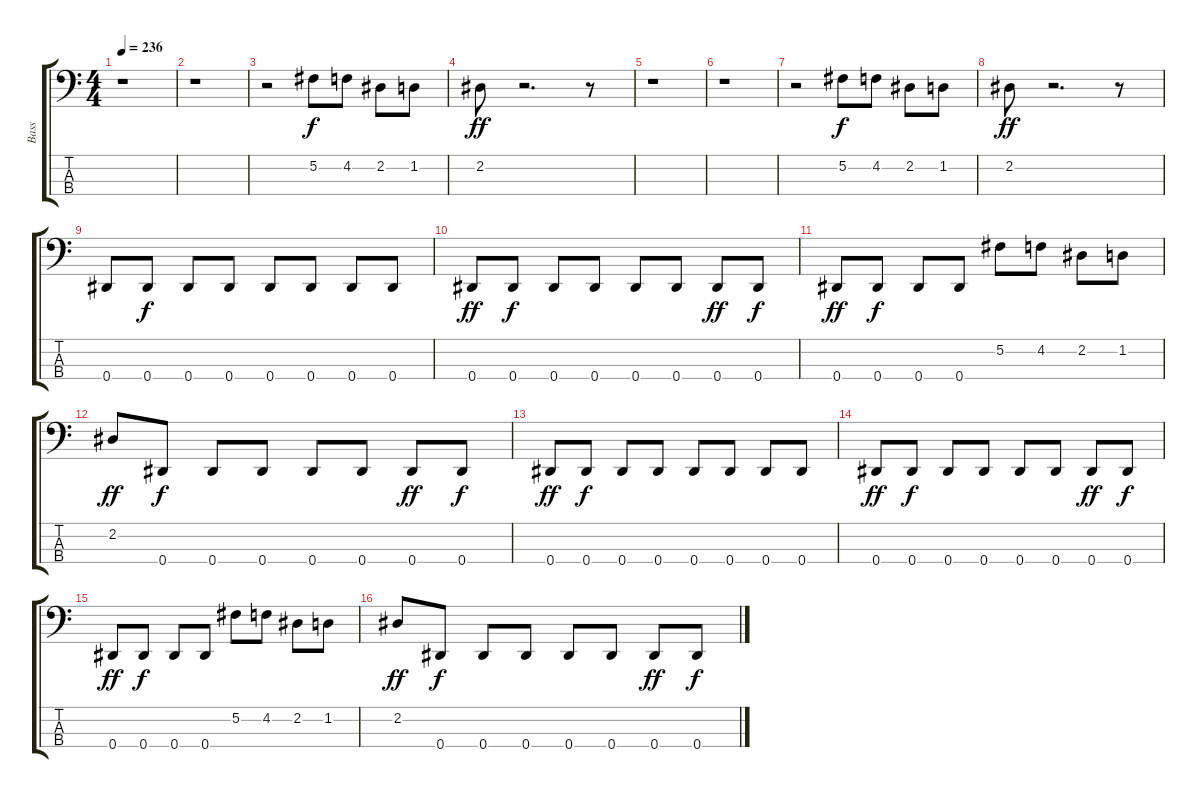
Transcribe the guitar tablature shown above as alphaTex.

\track ("Bass" "Bass") {instrument electricbasspick}
\staff {score tabs}
\tuning (Gb2 Db2 Ab1 Eb1) {hide}
\ts (4 4)
\tempo 236
\clef f4
\ks c
r.1{dy f instrument electricbasspick} |
r.1 |
r.2 5.2.8 4.2.8 2.2.8 1.2.8 |
2.2.8{dy ff} r.2{d} r.8 |
r.1 |
r.1 |
r.2 5.2.8{dy f} 4.2.8 2.2.8 1.2.8 |
2.2.8{dy ff} r.2{d} r.8 |
0.4.8 0.4.8{dy f} 0.4.8 0.4.8 0.4.8 0.4.8 0.4.8 0.4.8 |
0.4.8{dy ff} 0.4.8{dy f} 0.4.8 0.4.8 0.4.8 0.4.8 0.4.8{dy ff} 0.4.8{dy f} |
0.4.8{dy ff} 0.4.8{dy f} 0.4.8 0.4.8 5.2.8 4.2.8 2.2.8 1.2.8 |
2.2.8{dy ff} 0.4.8{dy f} 0.4.8 0.4.8 0.4.8 0.4.8 0.4.8{dy ff} 0.4.8{dy f} |
0.4.8{dy ff} 0.4.8{dy f} 0.4.8 0.4.8 0.4.8 0.4.8 0.4.8 0.4.8 |
0.4.8{dy ff} 0.4.8{dy f} 0.4.8 0.4.8 0.4.8 0.4.8 0.4.8{dy ff} 0.4.8{dy f} |
0.4.8{dy ff} 0.4.8{dy f} 0.4.8 0.4.8 5.2.8 4.2.8 2.2.8 1.2.8 |
2.2.8{dy ff} 0.4.8{dy f} 0.4.8 0.4.8 0.4.8 0.4.8 0.4.8{dy ff} 0.4.8{dy f}
